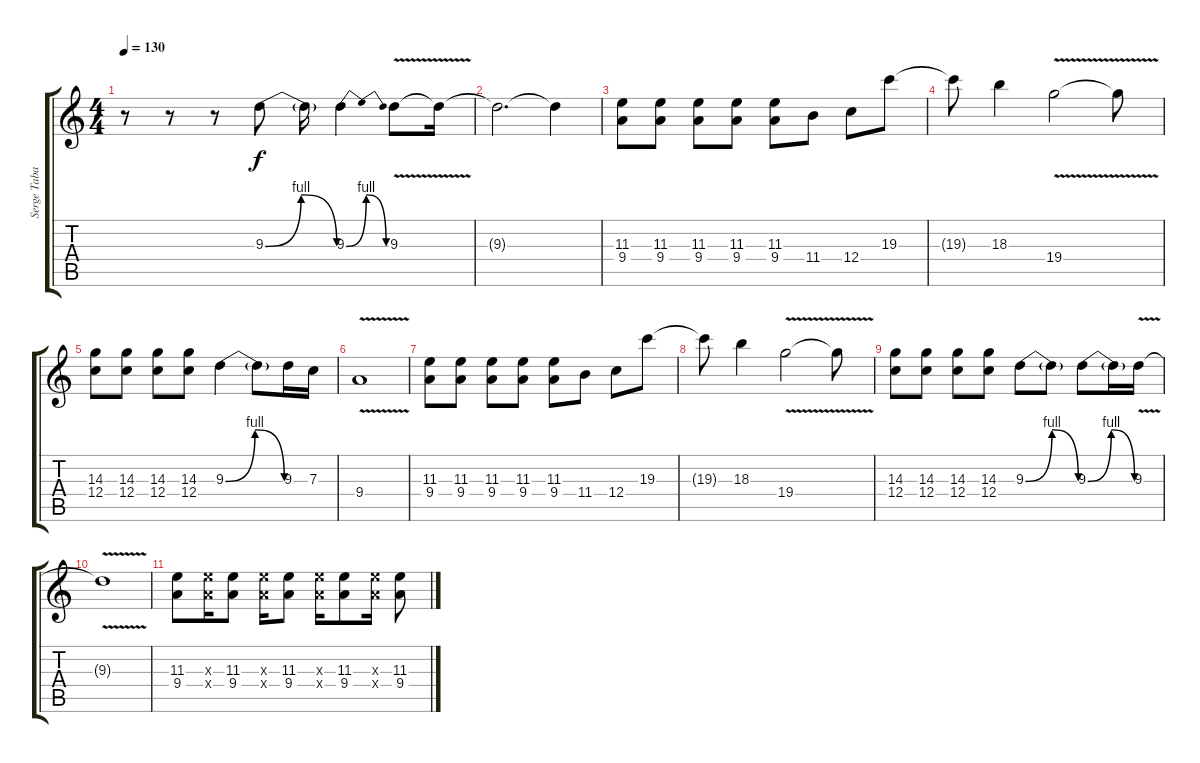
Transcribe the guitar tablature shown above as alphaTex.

\track ("Serge Tabachnikov " "Serge Taba") {instrument overdrivenguitar}
\staff {score tabs}
\tuning (D4 A3 F3 C3 G2 D2) {hide}
\ts (4 4)
\tempo 130
\clef g2
\ks c
r.8{dy f} r.8 r.8 9.3{be (bendrelease 0 0 30 4 40 4 60 0)}.8 9.3{t}.16 9.3{be (bendrelease 0 0 30 4 40 4 60 0)}.4 9.3{v}.8 9.3{t}.16 |
9.3{t}.2{d} 9.3{t}.4 |
(11.3 9.4).8 (11.3 9.4).8 (11.3 9.4).8 (11.3 9.4).8 (11.3 9.4).8 11.4.8 12.4.8 19.3.8 |
19.3{t}.8 18.3.4 19.4{v}.2 19.4{t}.8 |
(14.3 12.4).8 (14.3 12.4).8 (14.3 12.4).8 (14.3 12.4).8 9.3{be (bendrelease 0 0 35 4 35 4 60 0)}.4 9.3{t}.8 9.3.16 7.3.16 |
9.4{v}.1 |
(11.3 9.4).8 (11.3 9.4).8 (11.3 9.4).8 (11.3 9.4).8 (11.3 9.4).8 11.4.8 12.4.8 19.3.8 |
19.3{t}.8 18.3.4 19.4{v}.2 19.4{t}.8 |
(14.3 12.4).8 (14.3 12.4).8 (14.3 12.4).8 (14.3 12.4).8 9.3{be (bendrelease 0 0 35 4 44 4 60 0)}.8 9.3{t}.8 9.3{be (bendrelease 0 0 36 4 45 4 60 0)}.8 9.3{t}.16 9.3{v}.16 |
9.3{t}.1 |
(11.3 9.4).8 (11.3{x} 9.4{x}).16 (11.3 9.4).8 (11.3{x} 9.4{x}).16 (11.3 9.4).8 (11.3{x} 9.4{x}).16 (11.3 9.4).8 (11.3{x} 9.4{x}).16 (11.3 9.4).8
